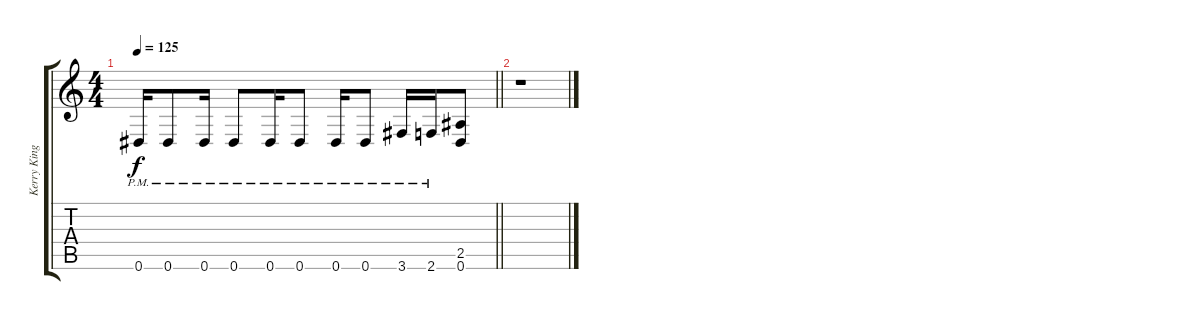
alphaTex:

\track ("Kerry King" "Kerry King") {instrument distortionguitar}
\staff {score tabs}
\tuning (Eb4 Bb3 Gb3 Db3 Ab2 Eb2) {hide}
\ts (4 4)
\tempo 125
\clef g2
\barLineRight lightlight
\ks c
0.6{pm}.16{dy f} 0.6{pm}.8 0.6{pm}.16 0.6{pm}.8 0.6{pm}.16 0.6{pm}.8 0.6{pm}.16 0.6{pm}.8 3.6{pm}.16 2.6{pm}.16 (2.5 0.6).8 |
r.1
